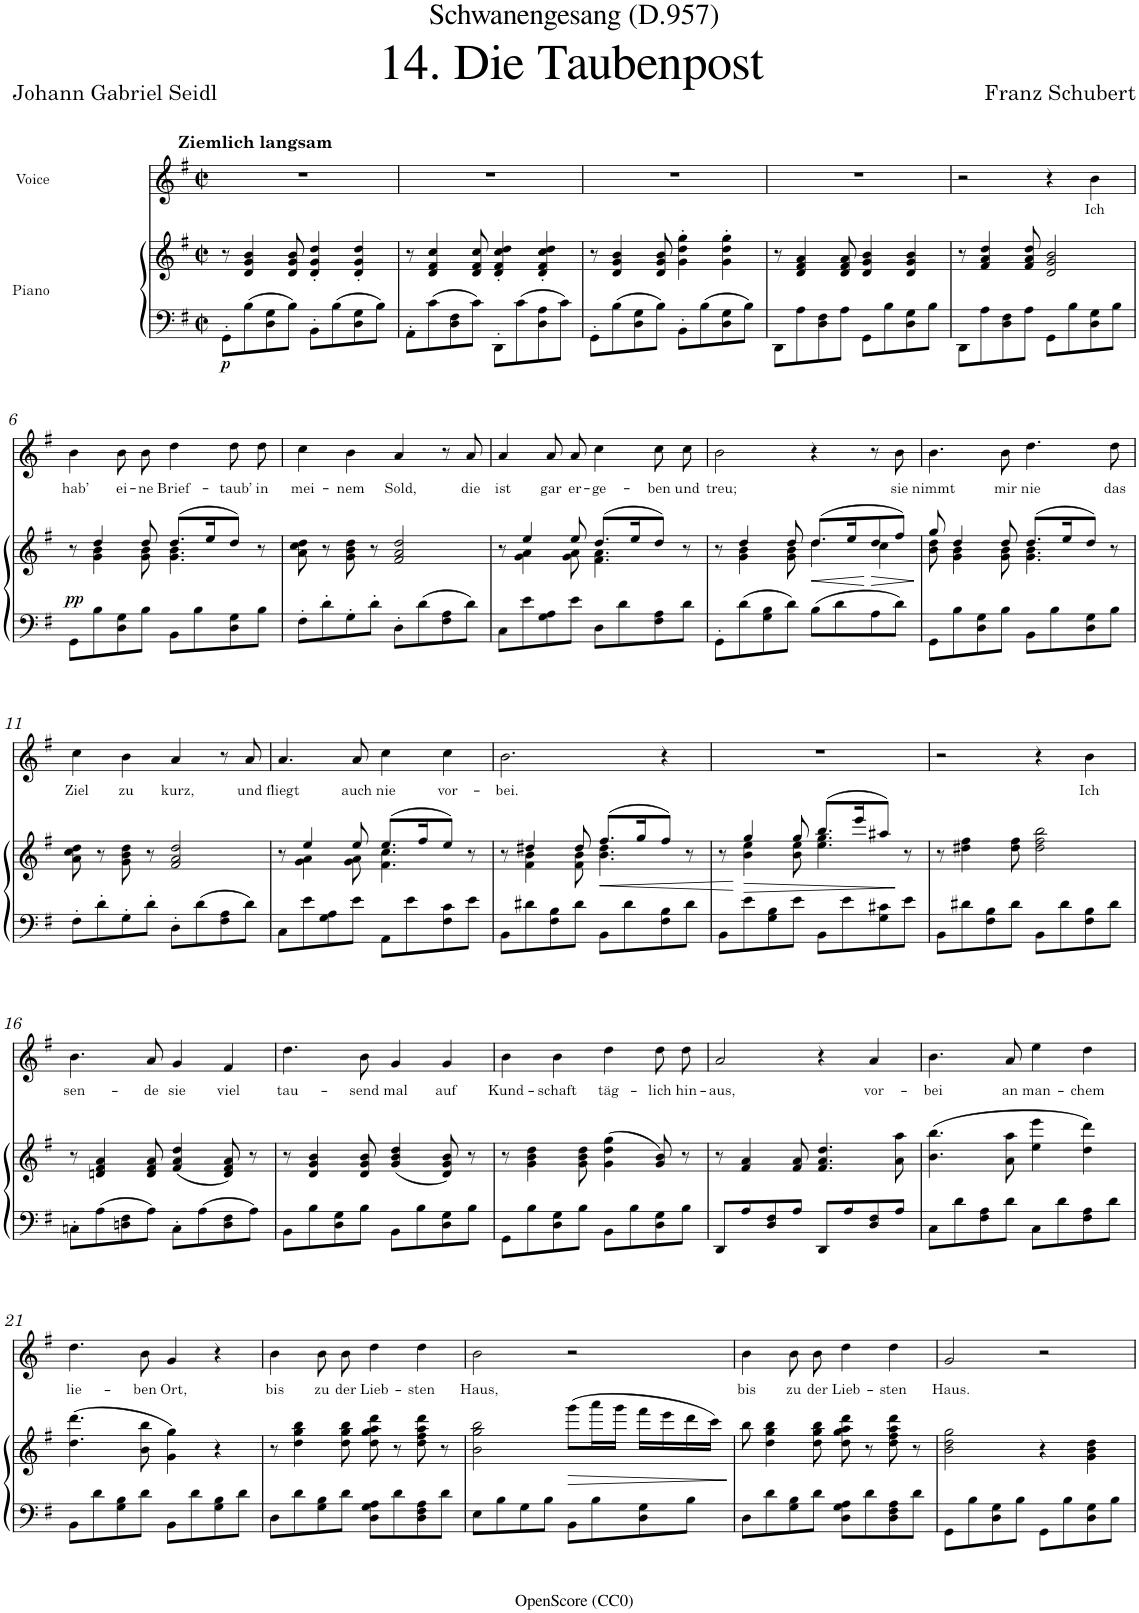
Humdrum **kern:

**kern	**kern	**dynam	**kern	**text
*part2	*part2	*part2	*part1	*part1
*staff3	*staff2	*staff2/3	*staff1	*staff1
*I"Piano	*	*	*I"Voice	*
*I'Pno	*	*	*	*
*clefF4	*clefG2	*	*clefG2	*
*k[f#]	*k[f#]	*	*k[f#]	*
*M2/2	*M2/2	*	*M2/2	*
*met(c|)	*met(c|)	*	*met(c|)	*
=1	=1	=1	=1	=1
!	!	!	!LO:TX:a:B:t=Ziemlich langsam	!
!	!	!LO:DY:b=2	!	!
8GG'\L	8r	p	1r	.
8B\	4d/ 4g/ 4b/	.	.	.
8D\ 8G\	.	.	.	.
8B\J	8d/ 8g/ 8b/	.	.	.
8BB'\L	4d/' 4g/' 4dd/'	.	.	.
8B\	.	.	.	.
8D\ 8G\	4d/' 4g/' 4dd/'	.	.	.
8B\J	.	.	.	.
=2	=2	=2	=2	=2
8AA'\L	8r	.	1r	.
8c\	4d/ 4f#/ 4cc/	.	.	.
8D\ 8F#\	.	.	.	.
8c\J	8d/ 8f#/ 8cc/	.	.	.
8DD'\L	4d/' 4f#/' 4cc/' 4dd/'	.	.	.
8c\	.	.	.	.
8D\ 8A\	4d/' 4f#/' 4cc/' 4dd/'	.	.	.
8c\J	.	.	.	.
=3	=3	=3	=3	=3
8GG'\L	8r	.	1r	.
8B\	4d/ 4g/ 4b/	.	.	.
8D\ 8G\	.	.	.	.
8B\J	8d/ 8g/ 8b/	.	.	.
8BB'\L	4g\' 4dd\' 4gg\'	.	.	.
8B\	.	.	.	.
8D\ 8G\	4g\' 4dd\' 4gg\'	.	.	.
8B\J	.	.	.	.
=4	=4	=4	=4	=4
8DD\L	8r	.	1r	.
8A\	4d/ 4f#/ 4a/	.	.	.
8D\ 8F#\	.	.	.	.
8A\J	8d/ 8f#/ 8a/	.	.	.
8GG\L	4d/ 4g/ 4b/	.	.	.
8B\	.	.	.	.
8D\ 8G\	4d/ 4g/ 4b/	.	.	.
8B\J	.	.	.	.
=5	=5	=5	=5	=5
8DD\L	8r	.	2r	.
8A\	4f#/ 4a/ 4dd/	.	.	.
8D\ 8F#\	.	.	.	.
8A\J	8f#/ 8a/ 8dd/	.	.	.
8GG\L	2d/ 2g/ 2b/	.	4r	.
8B\	.	.	.	.
!	!	!	!	!LO:LY:b
8D\ 8G\	.	.	4b\	Ich
8B\J	.	.	.	.
!!LO:LB:g=z
=6	=6	=6	=6	=6
*	*^	*	*	*
!	!	!	!LO:DY:a=2	!	!LO:LY:b
8GG\L	8r	8ryy	pp	4b\	hab’
8B\	4dd/	4g\ 4b\	.	.	.
!	!	!	!	!	!LO:LY:b
8D\ 8G\	.	.	.	8b\L	ei-
!	!	!	!	!	!LO:LY:b
8B\J	8dd/	8g\ 8b\	.	8b\J	-ne
!	!	!	!	!	!LO:LY:b
8BB\L	(8.dd/L	4.g\ 4.b\	.	4dd\	Brief-
8B\	.	.	.	.	.
.	16ee/K	.	.	.	.
!	!	!	!	!	!LO:LY:b
8D\ 8G\	8dd/J)	.	.	8dd\L	-taub’
!	!	!	!	!	!LO:LY:b
8B\J	8r	8ryy	.	8dd\J	in
=7	=7	=7	=7	=7	=7
!	!	!	!	!	!LO:LY:b
*	*v	*v	*	*	*
8F#'\L	8a\ 8cc\ 8dd\	.	4cc\	mei-
8d'\	8r	.	.	.
!	!	!	!	!LO:LY:b
8G'\	8g\ 8b\ 8dd\	.	4b\	-nem
8d'\J	8r	.	.	.
!	!	!	!	!LO:LY:b
8D'\L	2f#/ 2a/ 2dd/	.	4a/	Sold,
8d\	.	.	.	.
8F#\ 8A\	.	.	8r	.
!	!	!	!	!LO:LY:b
8d\J	.	.	8a/	die
=8	=8	=8	=8	=8
*	*^	*	*	*
!	!	!	!	!	!LO:LY:b
8C\L	8r	8ryy	.	4a/	ist
8e\	4ee/	4g\ 4a\	.	.	.
!	!	!	!	!	!LO:LY:b
8G\ 8A\	.	.	.	8a/L	gar
!	!	!	!	!	!LO:LY:b
8e\J	8ee/	8g\ 8a\	.	8a/J	er-
!	!	!	!	!	!LO:LY:b
8D\L	(8.dd/L	4.f#\ 4.a\	.	4cc\	-ge-
8d\	.	.	.	.	.
.	16ee/K	.	.	.	.
!	!	!	!	!	!LO:LY:b
8F#\ 8A\	8dd/J)	.	.	8cc\L	-ben
!	!	!	!	!	!LO:LY:b
8d\J	8r	8ryy	.	8cc\J	und
=9	=9	=9	=9	=9	=9
!	!	!	!	!	!LO:LY:b
8GG'\L	8r	8ryy	.	2b\	treu;
8d\	4dd/	4g\ 4b\	.	.	.
8G\ 8B\	.	.	.	.	.
8d\J	8dd/	8g\ 8b\	.	.	.
!	!LO:N:head=solid	!	!LO:HP:b	!	!
8B\L	(8.dd/L	4dd\	<	4r	.
8d\	.	.	.	.	.
.	16ee/K	.	.	.	.
!	!	!	!LO:HP:n=1:b	!	!
8A\	8dd/	4cc\	[ >	8r	.
!	!	!	!	!	!LO:LY:b
8d\J	8ff#/J)	.	.	8b\	sie
*	*v	*v	*	*	*
.	.	]	.	.
=10	=10	=10	=10	=10
*	*^	*	*	*
!	!	!	!	!	!LO:LY:b
8GG\L	8gg/	8b\ 8dd\	.	4.b\	nimmt
8B\	4dd/	4g\ 4b\	.	.	.
8D\ 8G\	.	.	.	.	.
!	!	!	!	!	!LO:LY:b
8B\J	8dd/	8g\ 8b\	.	8b\	mir
!	!	!	!	!	!LO:LY:b
8BB\L	(8.dd/L	4.g\ 4.b\	.	4.dd\	nie
8B\	.	.	.	.	.
.	16ee/K	.	.	.	.
8D\ 8G\	8dd/J)	.	.	.	.
!	!	!	!	!	!LO:LY:b
8B\J	8r	8ryy	.	8dd\	das
!!LO:LB:g=z
=11	=11	=11	=11	=11	=11
!	!	!	!	!	!LO:LY:b
*	*v	*v	*	*	*
8F#'\L	8a\ 8cc\ 8dd\	.	4cc\	Ziel
8d'\	8r	.	.	.
!	!	!	!	!LO:LY:b
8G'\	8g\ 8b\ 8dd\	.	4b\	zu
8d'\J	8r	.	.	.
!	!	!	!	!LO:LY:b
8D'\L	2f#/ 2a/ 2dd/	.	4a/	kurz,
8d\	.	.	.	.
8F#\ 8A\	.	.	8r	.
!	!	!	!	!LO:LY:b
8d\J	.	.	8a/	und
=12	=12	=12	=12	=12
*	*^	*	*	*
!	!	!	!	!	!LO:LY:b
8C\L	8r	8ryy	.	4.a/	fliegt
8e\	4ee/	4g\ 4a\	.	.	.
8G\ 8A\	.	.	.	.	.
!	!	!	!	!	!LO:LY:b
8e\J	8ee/	8g\ 8a\	.	8a/	auch
!	!	!	!	!	!LO:LY:b
8AA\L	(8.ee/L	4.f#\ 4.cc\	.	4cc\	nie
8e\	.	.	.	.	.
.	16ff#/K	.	.	.	.
!	!	!	!	!	!LO:LY:b
8F#\ 8c\	8ee/J)	.	.	4cc\	vor-
8e\J	8r	8ryy	.	.	.
=13	=13	=13	=13	=13	=13
!	!	!	!	!	!LO:LY:b
8BB\L	8r	8ryy	.	2.b\	-bei.
8d#X\	4dd#X/	4f#\ 4b\	.	.	.
8F#\ 8B\	.	.	.	.	.
8d#\J	8dd#/	8f#\ 8b\	.	.	.
!	!	!	!LO:HP:b	!	!
8BB\L	(8.ff#/L	4.b\ 4.dd#\	<	.	.
8d#\	.	.	.	.	.
.	16gg/K	.	.	.	.
8F#\ 8B\	8ff#/J)	.	.	4r	.
8d#\J	8r	8ryy	.	.	.
=14	=14	=14	=14	=14	=14
8BB\L	8r	8ryy	.	1r	.
!	!	!	!LO:HP:n=1:b	!	!
8e\	4gg/	4b\ 4ee\	[ >	.	.
8G\ 8B\	.	.	.	.	.
8e\J	8gg/	8b\ 8ee\	.	.	.
8BB\L	(8.bb/L	4.ee\ 4.gg\	.	.	.
8e\	.	.	.	.	.
.	16eee/K	.	.	.	.
8G\ 8c#X\	8aa#X/J)	.	.	.	.
8e\J	8r	8ryy	]	.	.
*	*v	*v	*	*	*
=15	=15	=15	=15	=15
8BB\L	8r	.	2r	.
8d#X\	4dd#X\ 4ff#\	.	.	.
8F#\ 8B\	.	.	.	.
8d#\J	8dd#\ 8ff#\	.	.	.
8BB\L	2dd#\ 2ff#\ 2bb\	.	4r	.
8d#\	.	.	.	.
!	!	!	!	!LO:LY:b
8F#\ 8B\	.	.	4b\	Ich
8d#\J	.	.	.	.
!!LO:LB:g=z
=16	=16	=16	=16	=16
!	!	!	!	!LO:LY:b
8Cn'\L	8r	.	4.b\	sen-
8A\	4dn/ 4f#/ 4a/	.	.	.
8Dn\ 8F#\	.	.	.	.
!	!	!	!	!LO:LY:b
8A\J	8d/ 8f#/ 8a/	.	8a/	-de
!	!	!	!	!LO:LY:b
8C'\L	(4f#/ 4a/ 4dd/	.	4g/	sie
8A\	.	.	.	.
!	!	!	!	!LO:LY:b
8D\ 8F#\	8d/ 8f#/ 8a/)	.	4f#/	viel
8A\J	8r	.	.	.
=17	=17	=17	=17	=17
!	!	!	!	!LO:LY:b
8BB\L	8r	.	4.dd\	tau-
8B\	4d/ 4g/ 4b/	.	.	.
8D\ 8G\	.	.	.	.
!	!	!	!	!LO:LY:b
8B\J	8d/ 8g/ 8b/	.	8b\	-send
!	!	!	!	!LO:LY:b
8BB\L	(4g/ 4b/ 4dd/	.	4g/	mal
8B\	.	.	.	.
!	!	!	!	!LO:LY:b
8D\ 8G\	8d/ 8g/ 8b/)	.	4g/	auf
8B\J	8r	.	.	.
=18	=18	=18	=18	=18
!	!	!	!	!LO:LY:b
8GG\L	8r	.	4b\	Kund-
8B\	4g\ 4b\ 4dd\	.	.	.
!	!	!	!	!LO:LY:b
8D\ 8G\	.	.	4b\	-schaft
8B\J	8g\ 8b\ 8dd\	.	.	.
!	!	!	!	!LO:LY:b
8BB\L	(4g\ 4dd\ 4gg\	.	4dd\	täg-
8B\	.	.	.	.
!	!	!	!	!LO:LY:b
8D\ 8G\	8g/ 8b/)	.	8dd\L	-lich
!	!	!	!	!LO:LY:b
8B\J	8r	.	8dd\J	hin-
=19	=19	=19	=19	=19
!	!	!	!	!LO:LY:b
8DD/L	8r	.	2a/	-aus,
8A/	4f#/ 4a/	.	.	.
8D/ 8F#/	.	.	.	.
8A/J	8f#/ 8a/	.	.	.
8DD/L	4.f#/ 4.a/ 4.dd/	.	4r	.
8A/	.	.	.	.
!	!	!	!	!LO:LY:b
8D/ 8F#/	.	.	4a/	vor-
8A/J	8a\ 8aa\	.	.	.
=20	=20	=20	=20	=20
!	!	!	!	!LO:LY:b
8C\L	(4.b\ 4.bb\	.	4.b\	-bei
8d\	.	.	.	.
8F#\ 8A\	.	.	.	.
!	!	!	!	!LO:LY:b
8d\J	8a\ 8aa\	.	8a/	an
!	!	!	!	!LO:LY:b
8C\L	4ee\ 4eee\	.	4ee\	man-
8d\	.	.	.	.
!	!	!	!	!LO:LY:b
8F#\ 8A\	4dd\ 4ddd\)	.	4dd\	-chem
8d\J	.	.	.	.
!!LO:LB:g=z
=21	=21	=21	=21	=21
!	!	!	!	!LO:LY:b
8BB\L	(4.dd\ 4.ddd\	.	4.dd\	lie-
8d\	.	.	.	.
8G\ 8B\	.	.	.	.
!	!	!	!	!LO:LY:b
8d\J	8b\ 8bb\	.	8b\	-ben
!	!	!	!	!LO:LY:b
8BB\L	4g\ 4gg\)	.	4g/	Ort,
8d\	.	.	.	.
8G\ 8B\	4r	.	4r	.
8d\J	.	.	.	.
=22	=22	=22	=22	=22
!	!	!	!	!LO:LY:b
8D\L	8r	.	4b\	bis
8d\	4dd\ 4gg\ 4bb\	.	.	.
!	!	!	!	!LO:LY:b
8G\ 8B\	.	.	8b\L	zu
!	!	!	!	!LO:LY:b
8d\J	8dd\ 8gg\ 8bb\	.	8b\J	der
!	!	!	!	!LO:LY:b
8D\ 8G\ 8A\L	8dd\ 8gg\ 8aa\ 8ddd\	.	4dd\	Lieb-
8d\	8r	.	.	.
!	!	!	!	!LO:LY:b
8D\ 8F#\ 8A\	8dd\ 8ff#\ 8aa\ 8ddd\	.	4dd\	-sten
8d\J	8r	.	.	.
=23	=23	=23	=23	=23
!	!	!	!	!LO:LY:b
8E\L	2b\ 2gg\ 2bb\	.	2b\	Haus,
8B\	.	.	.	.
8G\	.	.	.	.
8B\J	.	.	.	.
!	!	!LO:HP:b	!	!
8BB\L	(8ggg\L	>	2r	.
8B\	16aaa\L	.	.	.
.	16ggg\JJ	.	.	.
8D\ 8G\	16fff#\LL	.	.	.
.	16eee\	.	.	.
8B\J	16ddd\	.	.	.
.	16ccc\JJ)	.	.	.
.	.	]	.	.
=24	=24	=24	=24	=24
!	!	!	!	!LO:LY:b
8D\L	8bb\	.	4b\	bis
8d\	4dd\ 4gg\ 4bb\	.	.	.
!	!	!	!	!LO:LY:b
8G\ 8B\	.	.	8b\L	zu
!	!	!	!	!LO:LY:b
8d\J	8dd\ 8gg\ 8bb\	.	8b\J	der
!	!	!	!	!LO:LY:b
8D\ 8G\ 8A\L	8dd\ 8gg\ 8aa\ 8ddd\	.	4dd\	Lieb-
8d\	8r	.	.	.
!	!	!	!	!LO:LY:b
8D\ 8F#\ 8A\	8dd\ 8ff#\ 8aa\ 8ddd\	.	4dd\	-sten
8d\J	8r	.	.	.
=25	=25	=25	=25	=25
!	!	!	!	!LO:LY:b
8GG\L	2b\ 2dd\ 2gg\	.	2g/	Haus.
8B\	.	.	.	.
8D\ 8G\	.	.	.	.
8B\J	.	.	.	.
8GG\L	4r	.	2r	.
8B\	.	.	.	.
8D\ 8G\	4g\ 4b\ 4dd\	.	.	.
8B\J	.	.	.	.
=	=	=	=	=
*-	*-	*-	*-	*-
